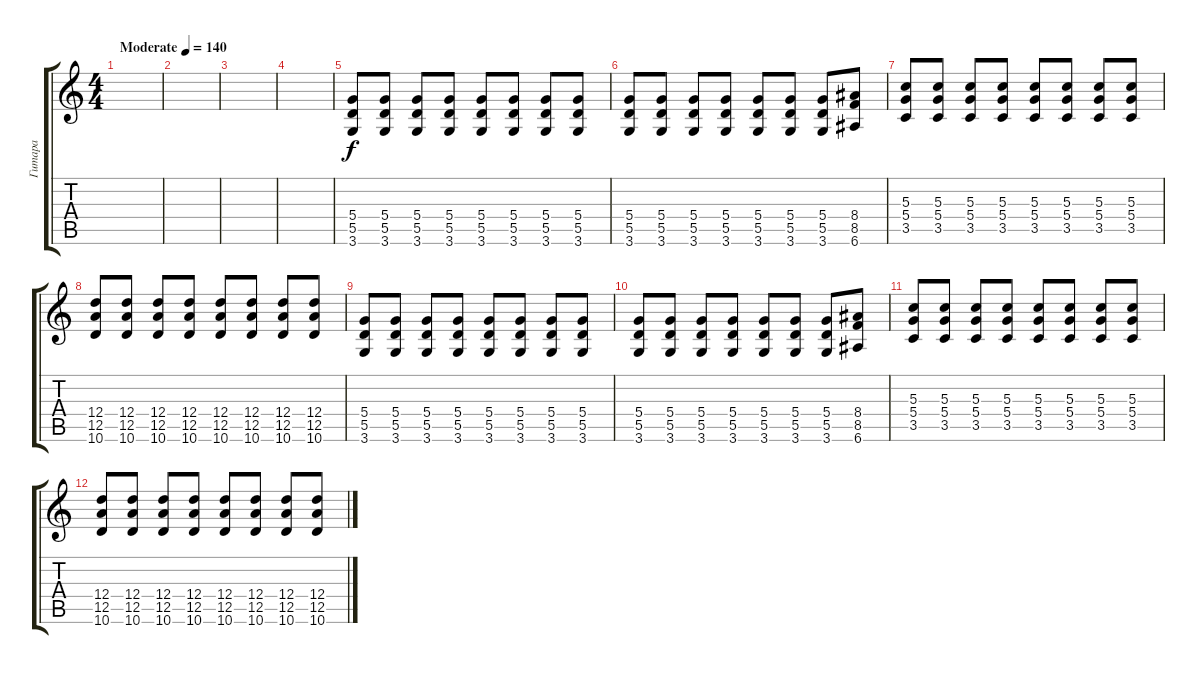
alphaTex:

\track ("Гитара" "Гитара") {instrument distortionguitar}
\staff {score tabs}
\tuning (E4 B3 G3 D3 A2 E2) {hide}
\ts (4 4)
\tempo (140 "Moderate")
\clef g2
\ks c
|
|
|
|
(5.4 5.5 3.6).8 (5.4 5.5 3.6).8 (5.4 5.5 3.6).8 (5.4 5.5 3.6).8 (5.4 5.5 3.6).8 (5.4 5.5 3.6).8 (5.4 5.5 3.6).8 (5.4 5.5 3.6).8 |
(5.4 5.5 3.6).8 (5.4 5.5 3.6).8 (5.4 5.5 3.6).8 (5.4 5.5 3.6).8 (5.4 5.5 3.6).8 (5.4 5.5 3.6).8 (5.4 5.5 3.6).8 (8.4 8.5 6.6).8 |
(5.3 5.4 3.5).8 (5.3 5.4 3.5).8 (5.3 5.4 3.5).8 (5.3 5.4 3.5).8 (5.3 5.4 3.5).8 (5.3 5.4 3.5).8 (5.3 5.4 3.5).8 (5.3 5.4 3.5).8 |
(12.4 12.5 10.6).8 (12.4 12.5 10.6).8 (12.4 12.5 10.6).8 (12.4 12.5 10.6).8 (12.4 12.5 10.6).8 (12.4 12.5 10.6).8 (12.4 12.5 10.6).8 (12.4 12.5 10.6).8 |
(5.4 5.5 3.6).8 (5.4 5.5 3.6).8 (5.4 5.5 3.6).8 (5.4 5.5 3.6).8 (5.4 5.5 3.6).8 (5.4 5.5 3.6).8 (5.4 5.5 3.6).8 (5.4 5.5 3.6).8 |
(5.4 5.5 3.6).8 (5.4 5.5 3.6).8 (5.4 5.5 3.6).8 (5.4 5.5 3.6).8 (5.4 5.5 3.6).8 (5.4 5.5 3.6).8 (5.4 5.5 3.6).8 (8.4 8.5 6.6).8 |
(5.3 5.4 3.5).8 (5.3 5.4 3.5).8 (5.3 5.4 3.5).8 (5.3 5.4 3.5).8 (5.3 5.4 3.5).8 (5.3 5.4 3.5).8 (5.3 5.4 3.5).8 (5.3 5.4 3.5).8 |
(12.4 12.5 10.6).8 (12.4 12.5 10.6).8 (12.4 12.5 10.6).8 (12.4 12.5 10.6).8 (12.4 12.5 10.6).8 (12.4 12.5 10.6).8 (12.4 12.5 10.6).8 (12.4 12.5 10.6).8
